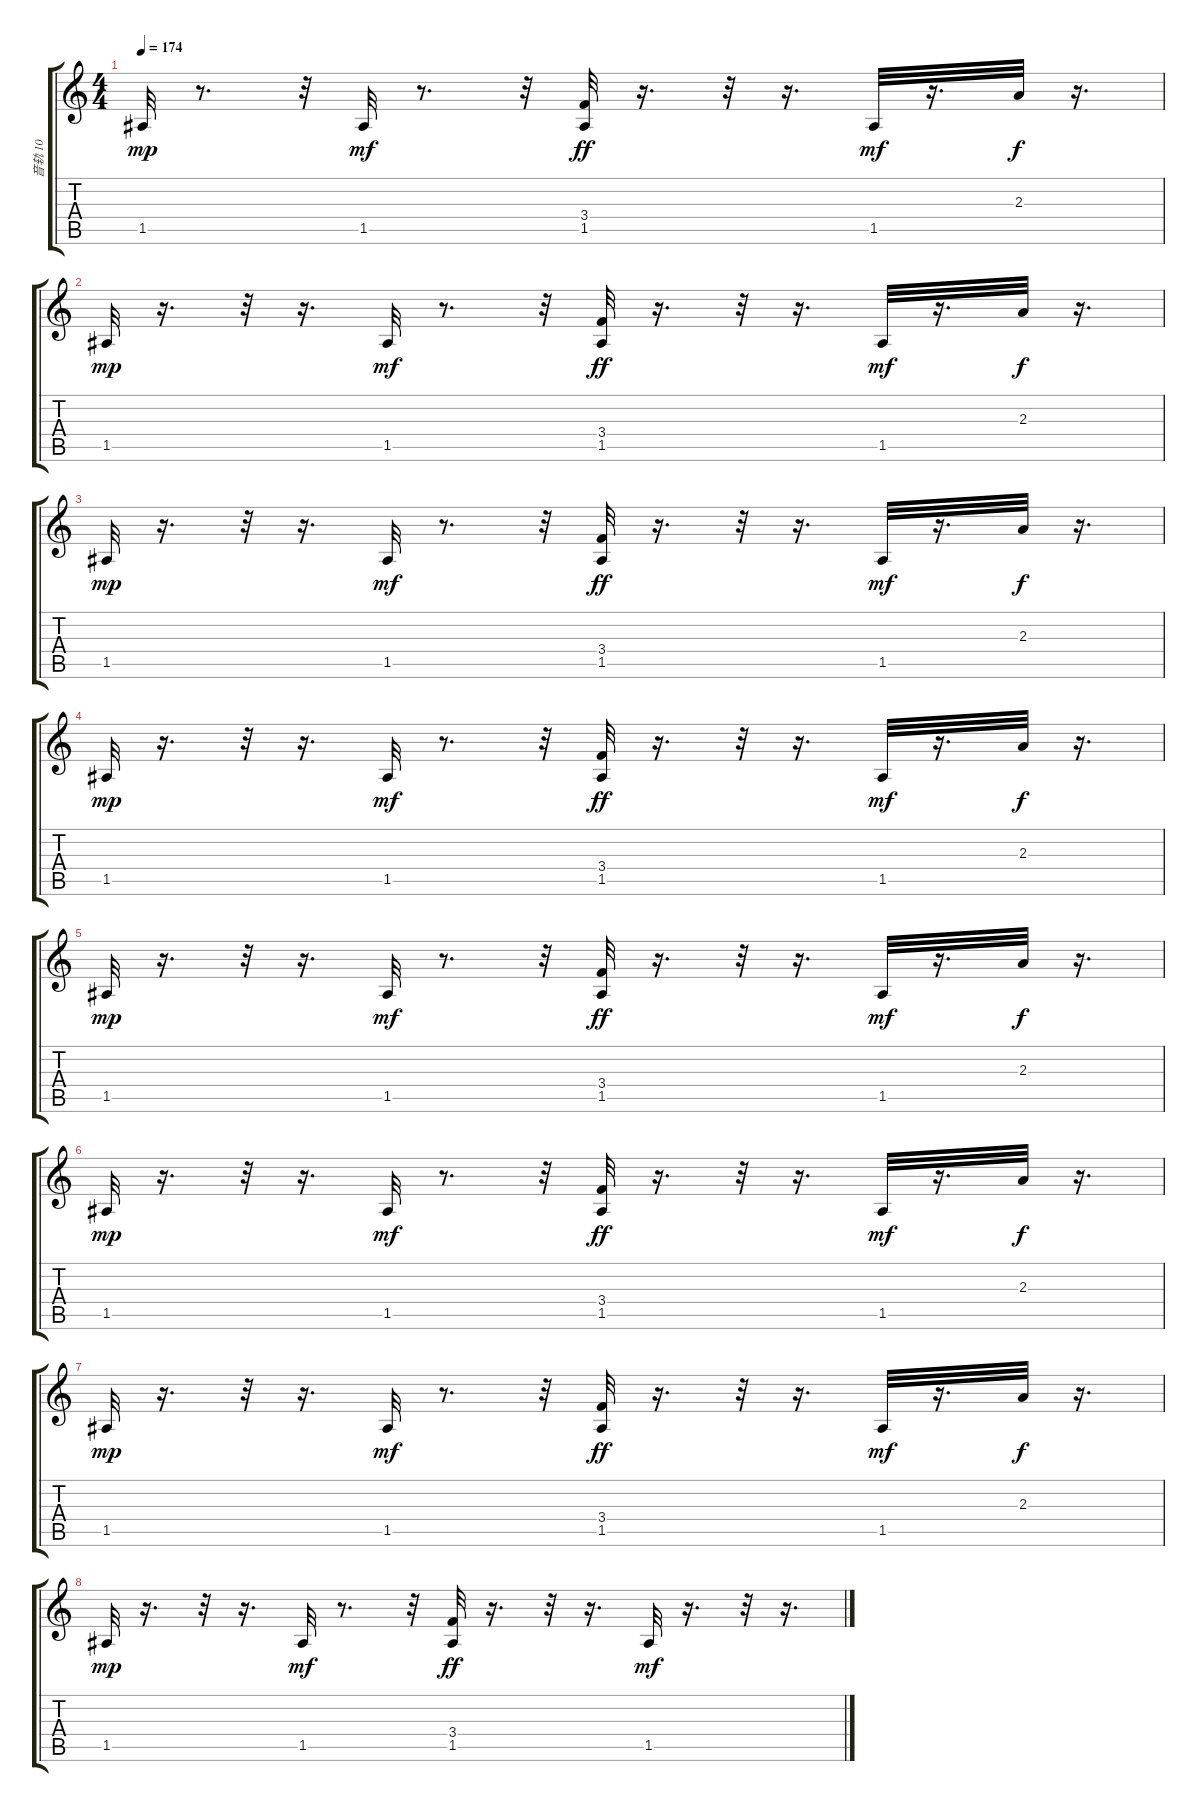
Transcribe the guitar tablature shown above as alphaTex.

\track ("音轨 10" "音轨 10") {instrument acousticguitarsteel}
\staff {score tabs}
\tuning (E4 B3 G3 D3 A2 E2) {hide}
\ts (4 4)
\tempo 174
\clef g2
\ks c
1.5.32{dy mp} r.8{d} r.32 1.5.32{dy mf} r.8{d} r.32 (3.4 1.5).32{dy ff} r.16{d} r.32 r.16{d} 1.5.32{dy mf} r.16{d} 2.3.32{dy f} r.16{d} |
1.5.32{dy mp} r.16{d} r.32 r.16{d} 1.5.32{dy mf} r.8{d} r.32 (3.4 1.5).32{dy ff} r.16{d} r.32 r.16{d} 1.5.32{dy mf} r.16{d} 2.3.32{dy f} r.16{d} |
1.5.32{dy mp} r.16{d} r.32 r.16{d} 1.5.32{dy mf} r.8{d} r.32 (3.4 1.5).32{dy ff} r.16{d} r.32 r.16{d} 1.5.32{dy mf} r.16{d} 2.3.32{dy f} r.16{d} |
1.5.32{dy mp} r.16{d} r.32 r.16{d} 1.5.32{dy mf} r.8{d} r.32 (3.4 1.5).32{dy ff} r.16{d} r.32 r.16{d} 1.5.32{dy mf} r.16{d} 2.3.32{dy f} r.16{d} |
1.5.32{dy mp} r.16{d} r.32 r.16{d} 1.5.32{dy mf} r.8{d} r.32 (3.4 1.5).32{dy ff} r.16{d} r.32 r.16{d} 1.5.32{dy mf} r.16{d} 2.3.32{dy f} r.16{d} |
1.5.32{dy mp} r.16{d} r.32 r.16{d} 1.5.32{dy mf} r.8{d} r.32 (3.4 1.5).32{dy ff} r.16{d} r.32 r.16{d} 1.5.32{dy mf} r.16{d} 2.3.32{dy f} r.16{d} |
1.5.32{dy mp} r.16{d} r.32 r.16{d} 1.5.32{dy mf} r.8{d} r.32 (3.4 1.5).32{dy ff} r.16{d} r.32 r.16{d} 1.5.32{dy mf} r.16{d} 2.3.32{dy f} r.16{d} |
1.5.32{dy mp} r.16{d} r.32 r.16{d} 1.5.32{dy mf} r.8{d} r.32 (3.4 1.5).32{dy ff} r.16{d} r.32 r.16{d} 1.5.32{dy mf} r.16{d} r.32 r.16{d}
